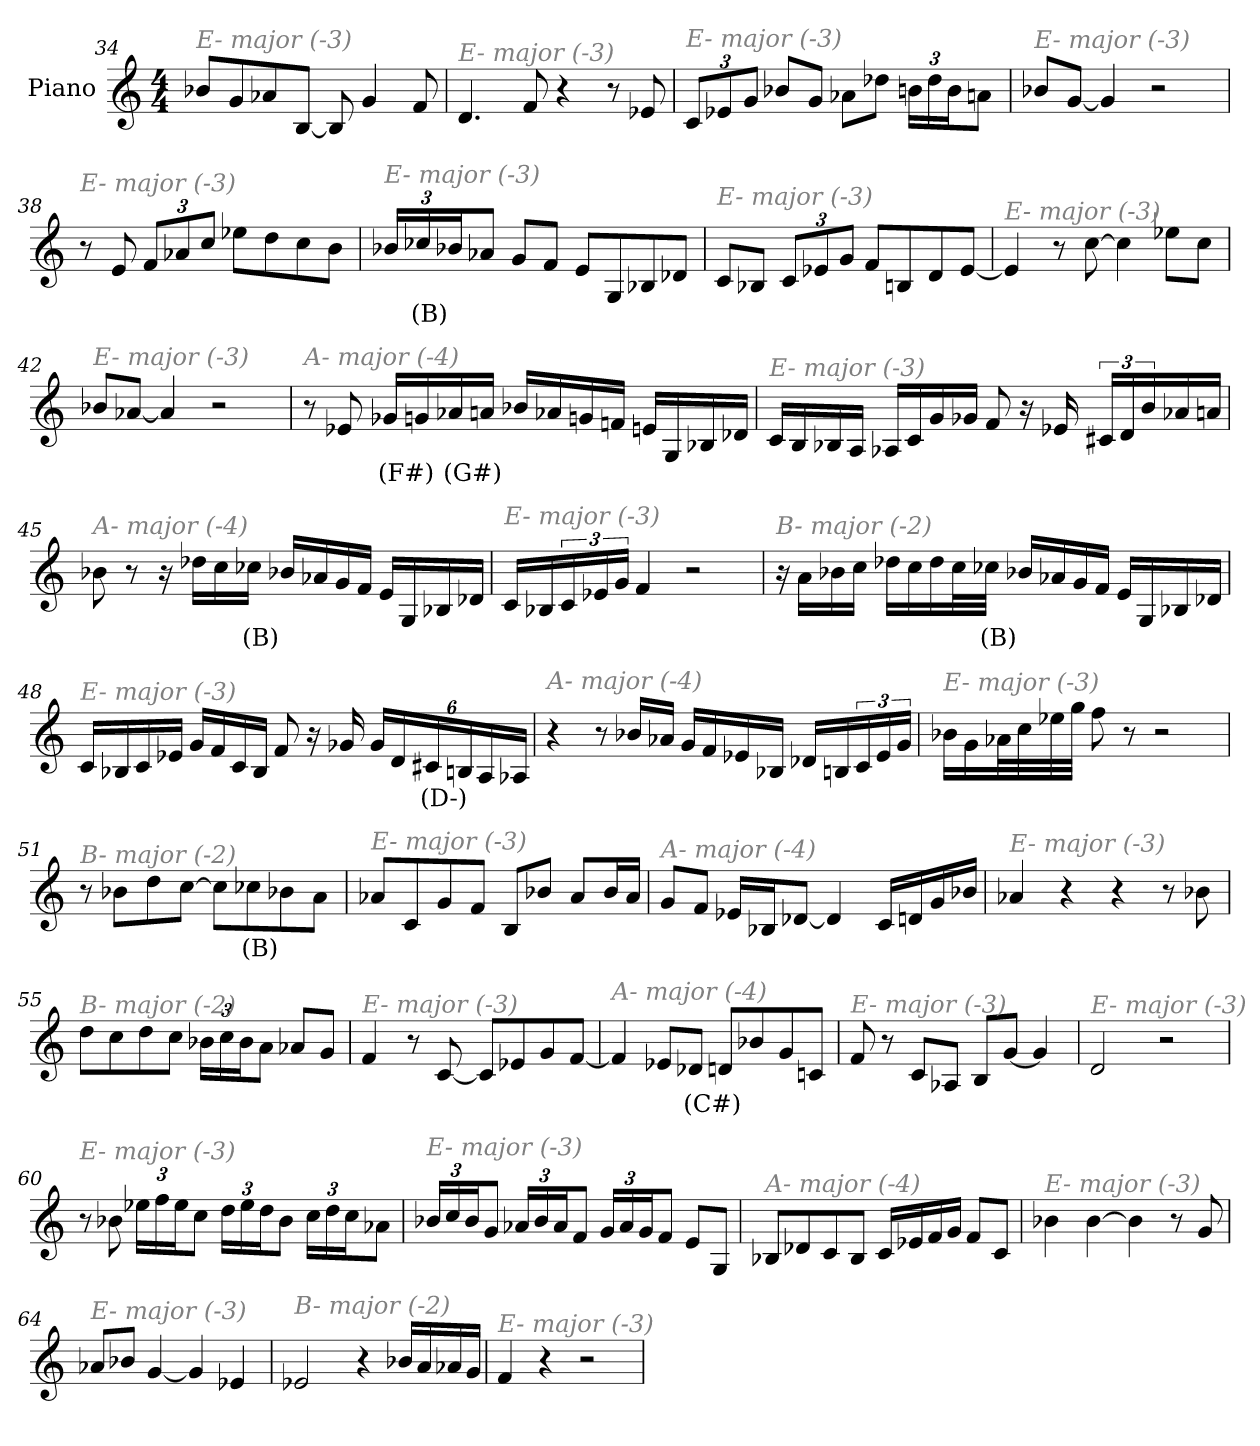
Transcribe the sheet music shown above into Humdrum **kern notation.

**kern	**text
*part1	*part1
*staff1	*staff1
*I"Piano	*
*I'Pno	*
*clefG2	*
*k[]	*
*M4/4	*
=34	=34
!LO:TX:i:color=#808080:t=E- major (-3)	!
8b-X/L	.
8g/	.
8a-X/	.
[8B/J	.
8B/]	.
4g/	.
8f/	.
=35	=35
!LO:TX:i:color=#808080:t=E- major (-3)	!
4.d/	.
8f/	.
4r	.
8r	.
8e-X/	.
!!LO:LB:g=z
=36	=36
*Xbrackettup	*
!LO:TX:i:color=#808080:t=E- major (-3)	!
12c/L	.
12e-X/	.
12g/J	.
8b-X/L	.
8g/J	.
8a-X\L	.
8dd-X\J	.
24bn\LL	.
24dd-\	.
24b\J	.
8an\J	.
=37	=37
!LO:TX:i:color=#808080:t=E- major (-3)	!
8b-X/L	.
[8g/J	.
4g/]	.
2r	.
=38	=38
!LO:TX:i:color=#808080:t=E- major (-3)	!
8r	.
8e/	.
12f/L	.
12a-X/	.
12cc/J	.
8ee-X\L	.
8dd\	.
8cc\	.
8b\J	.
=39	=39
!LO:TX:i:color=#808080:t=E- major (-3)	!
24b-X/LL	.
24cc-Xi/	(B)
24b-X/J	.
8a-X/J	.
8g/L	.
8f/J	.
8e/L	.
8G/	.
8B-X/	.
8d-X/J	.
!!LO:LB:g=z
=40	=40
!LO:TX:i:color=#808080:t=E- major (-3)	!
8c/L	.
8B-X/J	.
12c/L	.
12e-X/	.
12g/J	.
8f/L	.
8Bn/	.
8d/	.
[8e-/J	.
=41	=41
!LO:TX:i:color=#808080:t=E- major (-3)	!
4e-/]	.
8r	.
[8cc\	.
4cc\]	.
8ee-X\L	.
8cc\J	.
=42	=42
!LO:TX:i:color=#808080:t=E- major (-3)	!
8b-X/L	.
[8a-X/J	.
4a-/]	.
2r	.
!!LO:LB:g=z
=43	=43
!LO:TX:i:color=#808080:t=A- major (-4)	!
8r	.
8e-X/	.
16g-Xi/LL	(F#)
16g/	.
16a-Xi/	(G#)
16a/JJ	.
16b-X/LL	.
16a-X/	.
16gn/	.
16fn/JJ	.
16en/LL	.
16G/	.
16B-X/	.
16d-X/JJ	.
=44	=44
!LO:TX:i:color=#808080:t=E- major (-3)	!
16c/LL	.
16B/	.
16B-X/	.
16A/JJ	.
16A-X/LL	.
16c/	.
16g/	.
16g-X/JJ	.
8f/	.
16r	.
16e-X/	.
*brackettup	*
24c#X/LL	.
24d/	.
24b/	.
16a-X/	.
16an/JJ	.
!!LO:PB:g=z
=45	=45
!LO:TX:i:color=#808080:t=A- major (-4)	!
8b-X\	.
8r	.
16r	.
16dd-X\LL	.
16cc\	.
16cc-Xi\JJ	(B)
16b-X/LL	.
16a-X/	.
16g/	.
16f/JJ	.
16e/LL	.
16G/	.
16B-X/	.
16d-X/JJ	.
=46	=46
!LO:TX:i:color=#808080:t=E- major (-3)	!
16c/LL	.
16B-X/	.
24c/	.
24e-X/	.
24g/JJ	.
4f/	.
2r	.
!!LO:LB:g=z
=47	=47
!LO:TX:i:color=#808080:t=B- major (-2)	!
16r	.
16a\LL	.
16b-X\	.
16cc\JJ	.
16dd-X\LL	.
16cc\	.
16dd-\	.
32cc\L	.
32cc-Xi\JJJ	(B)
16b-X/LL	.
16a-X/	.
16g/	.
16f/JJ	.
16e/LL	.
16G/	.
16B-X/	.
16d-X/JJ	.
=48	=48
!LO:TX:i:color=#808080:t=E- major (-3)	!
16c/LL	.
16B-X/	.
16c/	.
16e-X/JJ	.
16g/LL	.
16f/	.
16c/	.
16B-/JJ	.
8f/	.
16r	.
16g-X/	.
*Xbrackettup	*
24g-/LL	.
24d/	.
24c#Xj/	(D-)
24Bn/	.
24A/	.
24A-X/JJ	.
!!LO:LB:g=z
=49	=49
!LO:TX:i:color=#808080:t=A- major (-4)	!
4r	.
8r	.
16b-X/LL	.
16a-X/JJ	.
16g/LL	.
16f/	.
16e-X/	.
16B-X/JJ	.
16d-X/LL	.
16Bn/	.
*brackettup	*
24c/	.
24e-/	.
24g/JJ	.
=50	=50
!LO:TX:i:color=#808080:t=E- major (-3)	!
16b-X\LL	.
16g\	.
32a-X\L	.
32cc\	.
32ee-X\	.
32gg\JJJ	.
8ff\	.
8r	.
2r	.
=51	=51
!LO:TX:i:color=#808080:t=B- major (-2)	!
8r	.
8b-X\L	.
8dd\	.
[8cc\J	.
8cc\L]	.
8cc-Xi\	(B)
8b-X\	.
8a\J	.
!!LO:LB:g=z
=52	=52
!LO:TX:i:color=#808080:t=E- major (-3)	!
8a-X/L	.
8c/	.
8g/	.
8f/J	.
8B/L	.
8b-X/J	.
8a-/L	.
16b-/L	.
16a-/JJ	.
=53	=53
!LO:TX:i:color=#808080:t=A- major (-4)	!
8g/L	.
8f/J	.
16e-X/LL	.
16B-X/J	.
[8d-X/J	.
4d-/]	.
16c/LL	.
16dn/	.
16g/	.
16b-X/JJ	.
=54	=54
!LO:TX:i:color=#808080:t=E- major (-3)	!
4a-X/	.
4r	.
4r	.
8r	.
8b-X\	.
=55	=55
!LO:TX:i:color=#808080:t=B- major (-2)	!
8dd\L	.
8cc\	.
8dd\	.
8cc\J	.
*Xbrackettup	*
24b-X\LL	.
24cc\	.
24b-\J	.
8a\J	.
8a-X/L	.
8g/J	.
!!LO:LB:g=z
=56	=56
!LO:TX:i:color=#808080:t=E- major (-3)	!
4f/	.
8r	.
[8c/	.
8c/L]	.
8e-X/	.
8g/	.
[8f/J	.
=57	=57
!LO:TX:i:color=#808080:t=A- major (-4)	!
4f/]	.
8e-X/L	.
8d-Xi/J	(C#)
8d/L	.
8b-X/	.
8g/	.
8cn/J	.
=58	=58
!LO:TX:i:color=#808080:t=E- major (-3)	!
8f/	.
8r	.
8c/L	.
8A-X/J	.
8B/L	.
[8g/J	.
4g/]	.
=59	=59
!LO:TX:i:color=#808080:t=E- major (-3)	!
2d/	.
2r	.
!!LO:LB:g=z
=60	=60
!LO:TX:i:color=#808080:t=E- major (-3)	!
8r	.
8b-X\	.
24ee-X\LL	.
24ff\	.
24ee-\J	.
8cc\J	.
24dd\LL	.
24ee-\	.
24dd\J	.
8b-\J	.
24cc\LL	.
24dd\	.
24cc\J	.
8a-X\J	.
=61	=61
!LO:TX:i:color=#808080:t=E- major (-3)	!
24b-X/LL	.
24cc/	.
24b-/J	.
8g/J	.
24a-X/LL	.
24b-/	.
24a-/J	.
8f/J	.
24g/LL	.
24a-/	.
24g/J	.
8f/J	.
8e/L	.
8G/J	.
=62	=62
!LO:TX:i:color=#808080:t=A- major (-4)	!
8B-X/L	.
8d-X/	.
8c/	.
8B-/J	.
16c/LL	.
16e-X/	.
16f/	.
16g/JJ	.
8f/L	.
8c/J	.
!!LO:LB:g=z
=63	=63
!LO:TX:i:color=#808080:t=E- major (-3)	!
4b-X\	.
[4b-\	.
4b-\]	.
8r	.
8g/	.
=64	=64
!LO:TX:i:color=#808080:t=E- major (-3)	!
8a-X/L	.
8b-X/J	.
[4g/	.
4g/]	.
4e-X/	.
=65	=65
!LO:TX:i:color=#808080:t=B- major (-2)	!
2e-X/	.
4r	.
16b-X/LL	.
16a/	.
16a-X/	.
16g/JJ	.
=66	=66
!LO:TX:i:color=#808080:t=E- major (-3)	!
4f/	.
4r	.
2r	.
=	=
*-	*-
